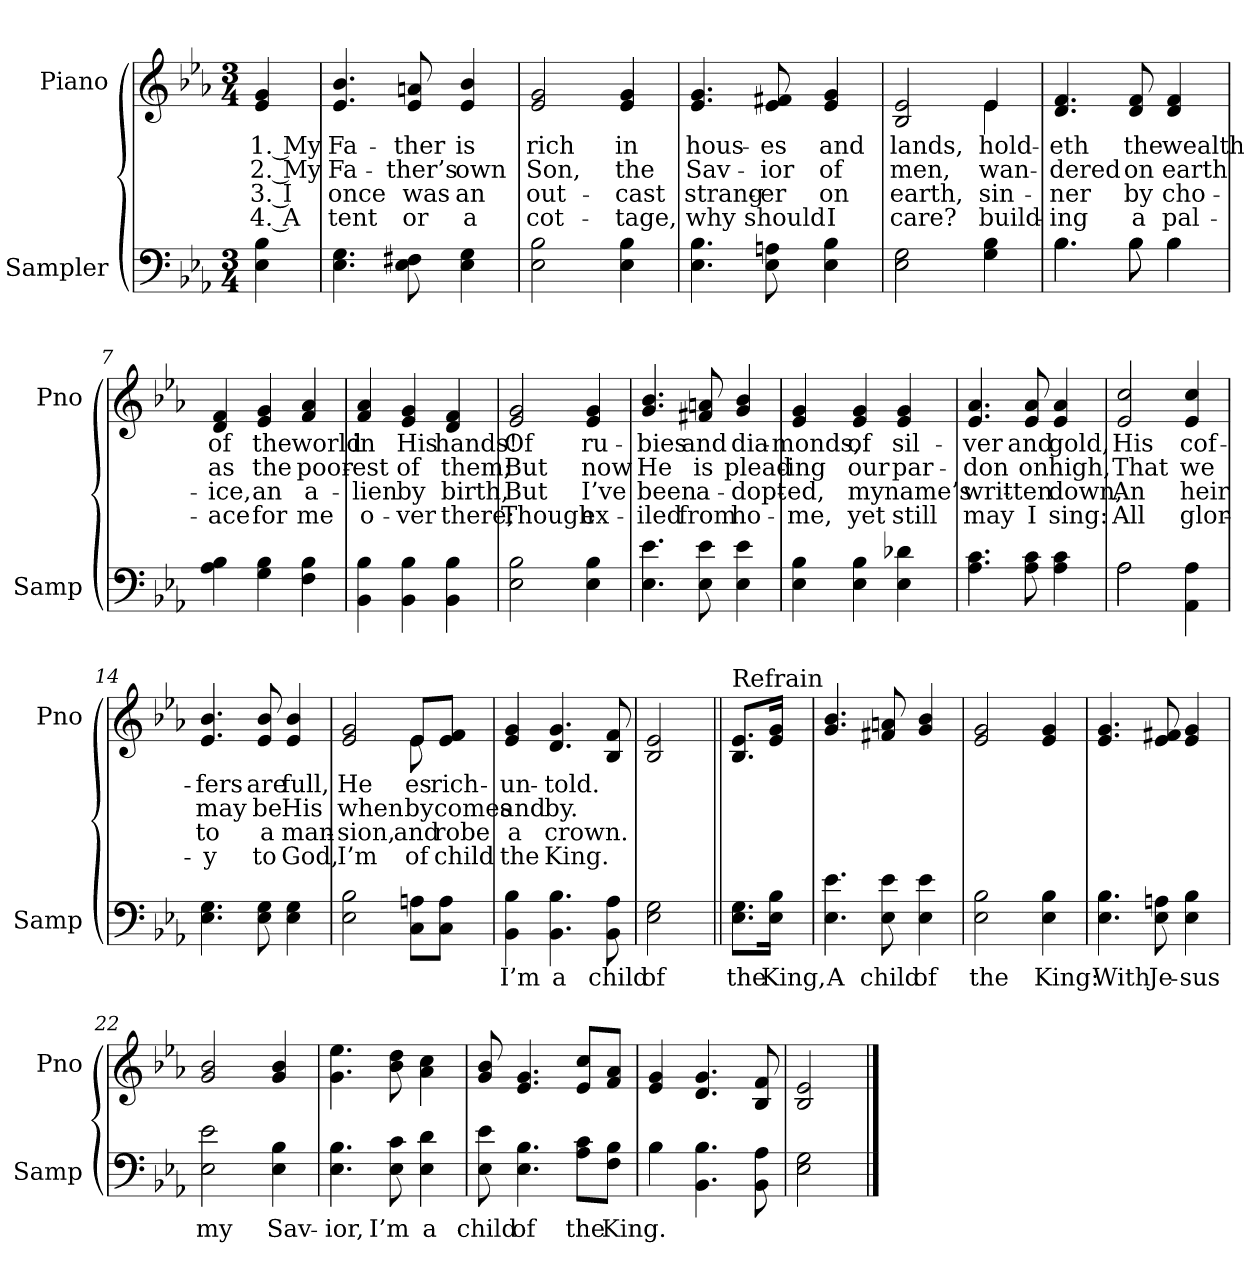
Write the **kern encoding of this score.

**kern	**text	**kern	**text	**text	**text	**text
*part2	*part2	*part1	*part1	*part1	*part1	*part1
*staff2	*staff2	*staff1	*staff1	*staff1	*staff1	*staff1
*I"Sampler	*	*I"Piano	*	*	*	*
*I'Samp	*	*I'Pno	*	*	*	*
*clefF4	*	*clefG2	*	*	*	*
*k[b-e-a-]	*	*k[b-e-a-]	*	*	*	*
*E-:	*	*E-:	*	*	*	*
*M3/4	*	*M3/4	*	*	*	*
=1	=1	=1	=1	=1	=1	=1
4E- 4B-	.	4e- 4g	1. My	2. My	3. I	4. A
=2	=2	=2	=2	=2	=2	=2
4.E- 4.G	.	4.e- 4.b-	Fa-	Fa-	once	tent
8E- 8F#X	.	8e- 8an	-ther	-ther’s	was	or
4E- 4G	.	4e- 4b-	is	own	an	a
=3	=3	=3	=3	=3	=3	=3
2E- 2B-	.	2e- 2g	rich	Son,	out-	cot-
4E- 4B-	.	4e- 4g	in	the	-cast	-tage,
=4	=4	=4	=4	=4	=4	=4
4.E- 4.B-	.	4.e- 4.g	hous-	Sav-	strang-	why
8E- 8An	.	8e- 8f#X	-es	-ior	-er	should
4E- 4B-	.	4e- 4g	and	of	on	I
=5	=5	=5	=5	=5	=5	=5
*	*	*^	*	*	*	*
2E- 2G	.	2B- 2e-	2ryy	lands,	men,	earth,	care?
4G 4B-	.	4e-/	4e-	hold-	wan-	sin-	build-
*	*	*v	*v	*	*	*	*
=6	=6	=6	=6	=6	=6	=6
*^	*	*	*	*	*	*
4.B-\	4.B-	.	4.d 4.f	-eth	-dered	-ner	-ing
8B-\	8B-	.	8d 8f	the	on	by	a
4B-\	4B-	.	4d 4f	wealth	earth	cho-	pal-
*v	*v	*	*	*	*	*	*
=7	=7	=7	=7	=7	=7	=7
4A- 4B-	.	4d 4f	of	as	-ice,	-ace
4G 4B-	.	4e- 4g	the	the	an	for
4F 4B-	.	4f 4a-	world	poor-	a-	me
=8	=8	=8	=8	=8	=8	=8
4BB- 4B-	.	4f 4a-	in	-est	-lien	o-
4BB- 4B-	.	4e- 4g	His	of	by	-ver
4BB- 4B-	.	4d 4f	hands!	them;	birth,	there;
=9	=9	=9	=9	=9	=9	=9
2E- 2B-	.	2e- 2g	Of	But	But	Though
4E- 4B-	.	4e- 4g	ru-	now	I’ve	ex-
=10	=10	=10	=10	=10	=10	=10
4.E- 4.e-	.	4.g 4.b-	-bies	He	been	-iled
8E- 8e-	.	8f#X 8an	and	is	a-	from
4E- 4e-	.	4g 4b-	dia-	plead-	-dopt-	ho-
=11	=11	=11	=11	=11	=11	=11
4E- 4B-	.	4e- 4g	-monds,	-ing	-ed,	-me,
4E- 4B-	.	4e- 4g	of	our	my	yet
4E- 4d-X	.	4e- 4g	sil-	par-	name’s	still
=12	=12	=12	=12	=12	=12	=12
4.A- 4.c	.	4.e- 4.a-	-ver	-don	writ-	may
8A- 8c	.	8e- 8a-	and	on	-ten	I
4A- 4c	.	4e- 4a-	gold,	high,	down,	sing:
=13	=13	=13	=13	=13	=13	=13
*^	*	*	*	*	*	*
2A-\	2A-	.	2e- 2cc	His	That	An	All
4AA- 4A-	4ryy	.	4e- 4cc	cof-	we	heir	glor-
*v	*v	*	*	*	*	*	*
=14	=14	=14	=14	=14	=14	=14
4.E- 4.G	.	4.e- 4.b-	-fers	may	to	-y
8E- 8G	.	8e- 8b-	are	be	a	to
4E- 4G	.	4e- 4b-	full,	His	man-	God,
=15	=15	=15	=15	=15	=15	=15
*	*	*^	*	*	*	*
2E- 2B-	.	2e- 2g	2ryy	He	when	-sion,	I’m
8C\ 8An\L	.	8e-/L	8e-	-es	by	and	of
8C\ 8A\J	.	8e-/ 8f/J	8ryy	rich-	comes	robe	child
*	*	*v	*v	*	*	*	*
=16	=16	=16	=16	=16	=16	=16
4BB- 4B-	I’m	4e- 4g	un-	and	a	the
4.BB- 4.B-	a	4.d 4.g	-told.	by.	crown.	King.
8BB- 8A-	child	8B- 8f	.	.	.	.
=17	=17	=17	=17	=17	=17	=17
2E- 2G	of	2B- 2e-	.	.	.	.
=18||	=18||	=18||	=18||	=18||	=18||	=18||
!	!	!LO:TX:t=Refrain	!	!	!	!
8.E-\ 8.G\L	the	8.B-/ 8.e-/L	.	.	.	.
16E-\ 16B-\Jk	King,	16e-/ 16g/Jk	.	.	.	.
=19	=19	=19	=19	=19	=19	=19
4.E- 4.e-	A	4.g 4.b-	.	.	.	.
8E- 8e-	child	8f#X 8an	.	.	.	.
4E- 4e-	of	4g 4b-	.	.	.	.
=20	=20	=20	=20	=20	=20	=20
2E- 2B-	the	2e- 2g	.	.	.	.
4E- 4B-	King:	4e- 4g	.	.	.	.
=21	=21	=21	=21	=21	=21	=21
4.E- 4.B-	With	4.e- 4.g	.	.	.	.
8E- 8An	Je-	8e-/ 8f#X/	.	.	.	.
4E- 4B-	-sus	4e- 4g	.	.	.	.
=22	=22	=22	=22	=22	=22	=22
2E- 2e-	my	2g 2b-	.	.	.	.
4E- 4B-	Sav-	4g 4b-	.	.	.	.
=23	=23	=23	=23	=23	=23	=23
4.E- 4.B-	-ior,	4.g 4.ee-	.	.	.	.
8E- 8c	I’m	8b- 8dd	.	.	.	.
4E- 4d	a	4a- 4cc	.	.	.	.
=24	=24	=24	=24	=24	=24	=24
8E- 8e-	child	8g 8b-	.	.	.	.
4.E- 4.B-	of	4.e- 4.g	.	.	.	.
8A-\ 8c\L	the	8e-/ 8cc/L	.	.	.	.
8F\ 8B-\J	King.	8f/ 8a-/J	.	.	.	.
=25	=25	=25	=25	=25	=25	=25
*^	*	*	*	*	*	*
4B-\	4B-	.	4e- 4g	.	.	.	.
4.BB- 4.B-	2ryy	.	4.d 4.g	.	.	.	.
8BB- 8A-	.	.	8B- 8f	.	.	.	.
*v	*v	*	*	*	*	*	*
=26	=26	=26	=26	=26	=26	=26
2E- 2G	.	2B- 2e-	.	.	.	.
==	==	==	==	==	==	==
*-	*-	*-	*-	*-	*-	*-
